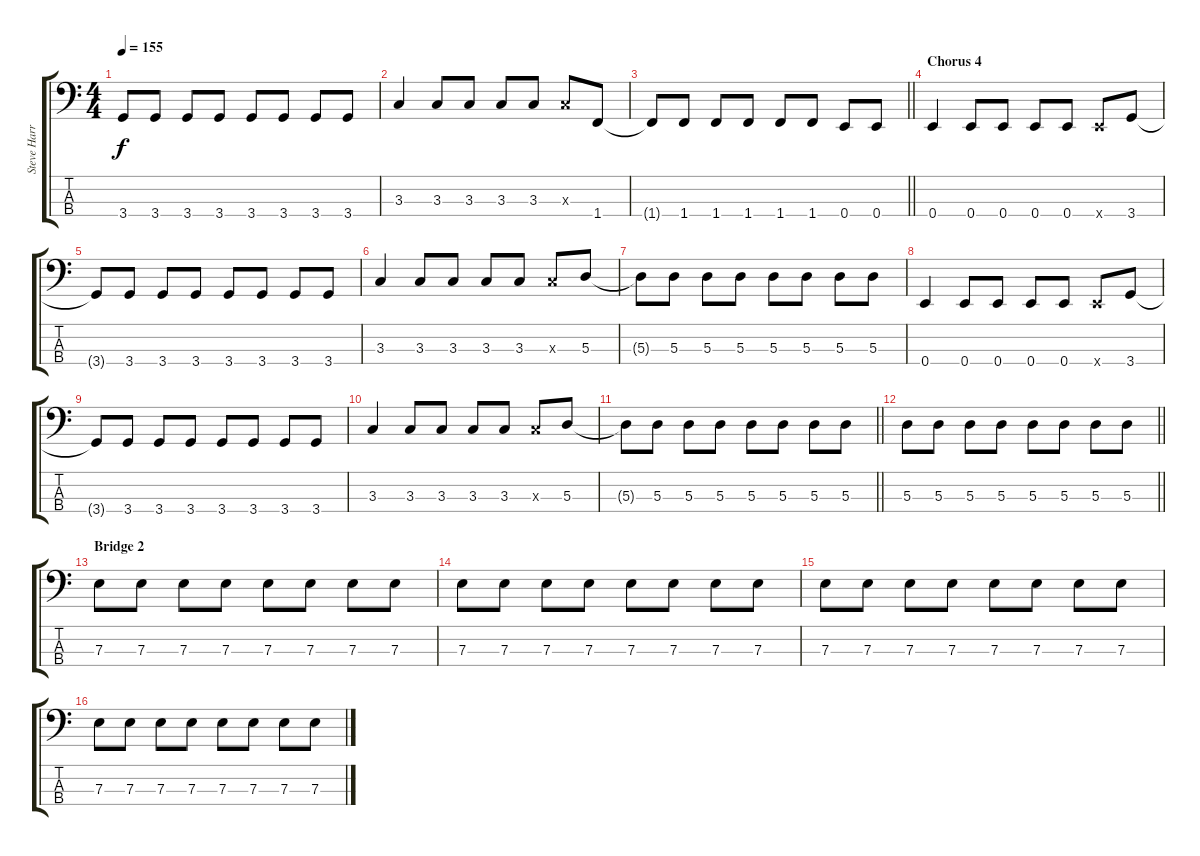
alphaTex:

\track ("Steve Harris" "Steve Harr") {instrument electricbassfinger}
\staff {score tabs}
\tuning (G2 D2 A1 E1) {hide}
\ts (4 4)
\tempo 155
\clef f4
\ks c
3.4{t}.8{dy f} 3.4.8 3.4.8 3.4.8 3.4.8 3.4.8 3.4.8 3.4.8 |
3.3.4 3.3.8 3.3.8 3.3.8 3.3.8 3.3{x}.8 1.4.8 |
\barLineRight lightlight
1.4{t}.8 1.4.8 1.4.8 1.4.8 1.4.8 1.4.8 0.4.8 0.4.8 |
\section ("" "Chorus 4")
0.4.4 0.4.8 0.4.8 0.4.8 0.4.8 0.4{x}.8 3.4.8 |
3.4{t}.8 3.4.8 3.4.8 3.4.8 3.4.8 3.4.8 3.4.8 3.4.8 |
3.3.4 3.3.8 3.3.8 3.3.8 3.3.8 3.3{x}.8 5.3.8 |
5.3{t}.8 5.3.8 5.3.8 5.3.8 5.3.8 5.3.8 5.3.8 5.3.8 |
0.4.4 0.4.8 0.4.8 0.4.8 0.4.8 0.4{x}.8 3.4.8 |
3.4{t}.8 3.4.8 3.4.8 3.4.8 3.4.8 3.4.8 3.4.8 3.4.8 |
3.3.4 3.3.8 3.3.8 3.3.8 3.3.8 3.3{x}.8 5.3.8 |
\barLineRight lightlight
5.3{t}.8 5.3.8 5.3.8 5.3.8 5.3.8 5.3.8 5.3.8 5.3.8 |
\barLineRight lightlight
5.3.8 5.3.8 5.3.8 5.3.8 5.3.8 5.3.8 5.3.8 5.3.8 |
\section ("" "Bridge 2")
7.3.8 7.3.8 7.3.8 7.3.8 7.3.8 7.3.8 7.3.8 7.3.8 |
7.3.8 7.3.8 7.3.8 7.3.8 7.3.8 7.3.8 7.3.8 7.3.8 |
7.3.8 7.3.8 7.3.8 7.3.8 7.3.8 7.3.8 7.3.8 7.3.8 |
7.3.8 7.3.8 7.3.8 7.3.8 7.3.8 7.3.8 7.3.8 7.3.8
